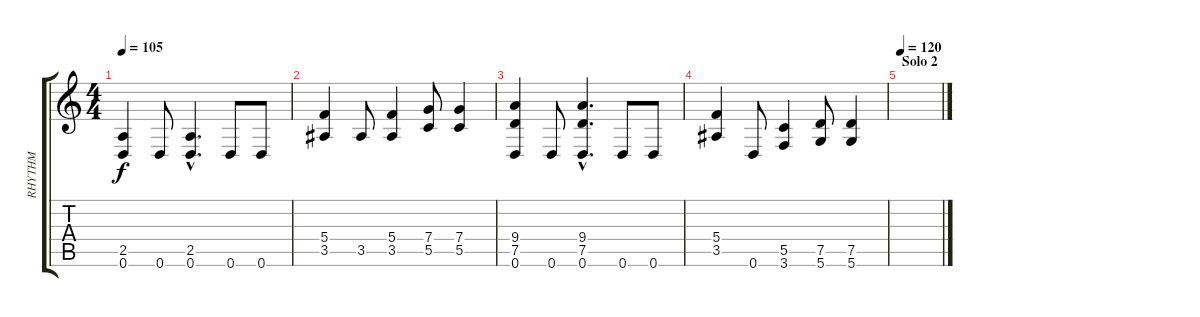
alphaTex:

\track ("RHYTHM" "RHYTHM") {instrument distortionguitar}
\staff {score tabs}
\tuning (D4 A3 F3 C3 G2 D2) {hide}
\ts (4 4)
\tempo 105
\clef g2
\ks c
(2.5 0.6).4{dy f} 0.6.8 (2.5{hac} 0.6{hac}).4{d} 0.6.8 0.6.8 |
(5.4 3.5).4 3.5.8 (5.4 3.5).4 (7.4 5.5).8 (7.4 5.5).4 |
(9.4 7.5 0.6).4 0.6.8 (9.4{hac} 7.5{hac} 0.6{hac}).4{d} 0.6.8 0.6.8 |
(5.4 3.5).4 0.6.8 (5.5 3.6).4 (7.5 5.6).8 (7.5 5.6).4 |
\section ("" "Solo 2")
\tempo 120
